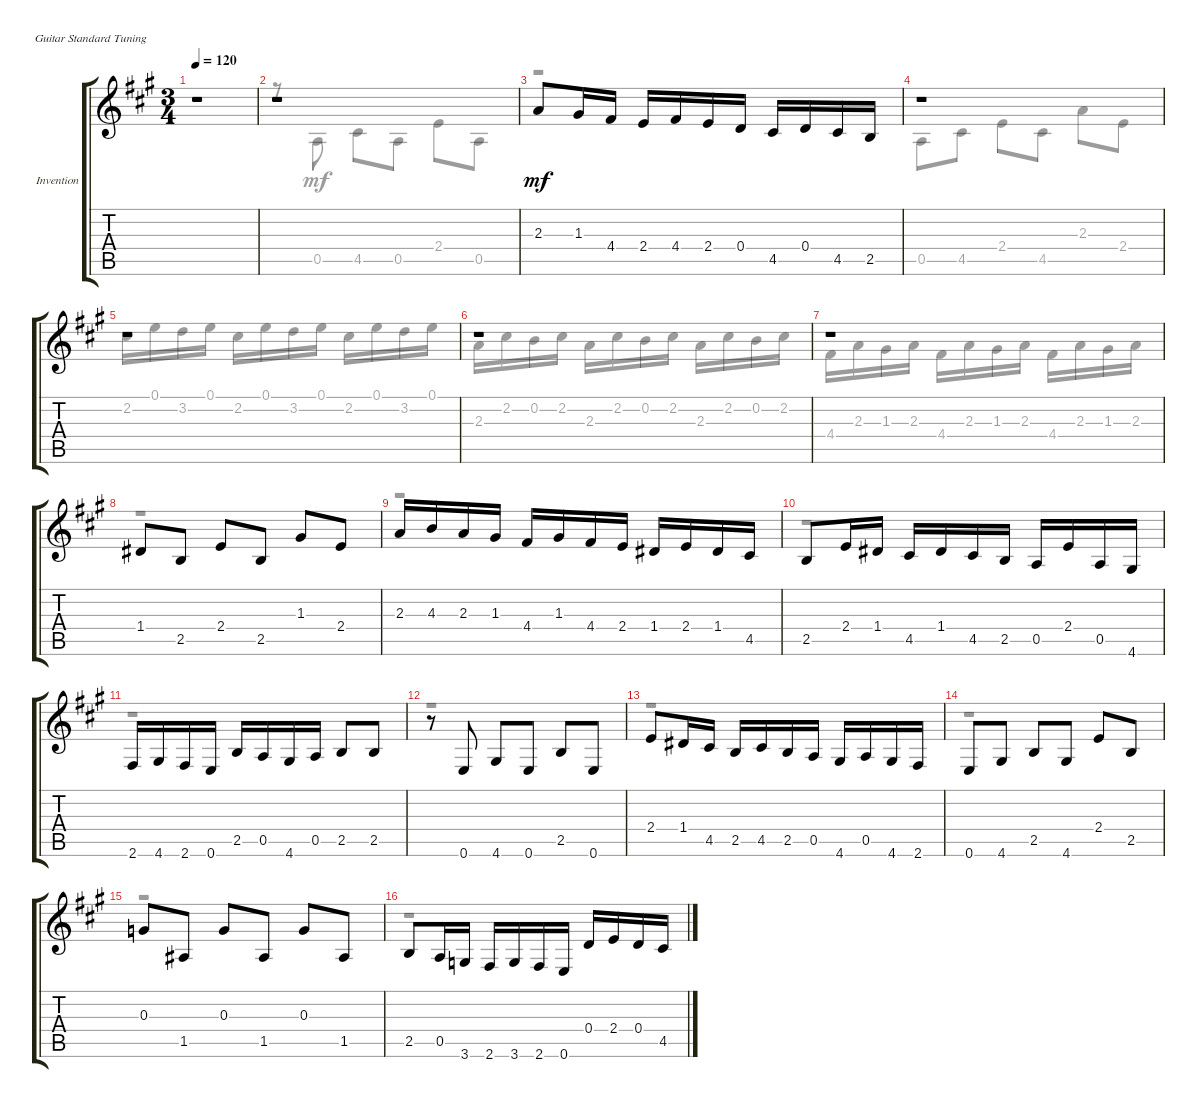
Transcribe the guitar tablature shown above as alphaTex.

\bracketExtendMode groupsimilarinstruments
\firstSystemTrackNameOrientation horizontal
\otherSystemsTrackNameOrientation horizontal
\track ("Invention No. 8 - J. S. Bach" "Invention ") {instrument acousticguitarnylon}
\staff {score tabs}
\tuning (E4 B3 G3 D3 A2 E2)
\voice
\ts (3 4)
\tempo 120
\clef g2
\ks a
r.1{dy mf instrument acousticguitarnylon} |
r.1 |
2.3.8 1.3.16 4.4.16 2.4.16 4.4.16 2.4.16 0.4.16 4.5.16 0.4.16 4.5.16 2.5.16 |
r.1 |
r.1 |
r.1 |
r.1 |
1.4.8 2.5.8 2.4.8 2.5.8 1.3.8 2.4.8 |
2.3.16 4.3.16 2.3.16 1.3.16 4.4.16 1.3.16 4.4.16 2.4.16 1.4.16 2.4.16 1.4.16 4.5.16 |
2.5.8 2.4.16 1.4.16 4.5.16 1.4.16 4.5.16 2.5.16 0.5.16 2.4.16 0.5.16 4.6.16 |
2.6.16 4.6.16 2.6.16 0.6.16 2.5.16 0.5.16 4.6.16 0.5.16 2.5.8 2.5.8 |
r.8 0.6.8 4.6.8 0.6.8 2.5.8 0.6.8 |
2.4.8 1.4.16 4.5.16 2.5.16 4.5.16 2.5.16 0.5.16 4.6.16 0.5.16 4.6.16 2.6.16 |
0.6.8 4.6.8 2.5.8 4.6.8 2.4.8 2.5.8 |
0.3.8 1.5.8 0.3.8 1.5.8 0.3.8 1.5.8 |
2.5.8 0.5.16 3.6.16 2.6.16 3.6.16 2.6.16 0.6.16 0.4.16 2.4.16 0.4.16 4.5.16
\voice
\clef g2
\ottava regular
\simile none
\ks a
r.1{dy mf} |
r.8 0.5.8 4.5.8 0.5.8 2.4.8 0.5.8 |
r.1 |
0.5.8 4.5.8 2.4.8 4.5.8 2.3.8 2.4.8 |
2.2.16 0.1.16 3.2.16 0.1.16 2.2.16 0.1.16 3.2.16 0.1.16 2.2.16 0.1.16 3.2.16 0.1.16 |
2.3.16 2.2.16 0.2.16 2.2.16 2.3.16 2.2.16 0.2.16 2.2.16 2.3.16 2.2.16 0.2.16 2.2.16 |
4.4.16 2.3.16 1.3.16 2.3.16 4.4.16 2.3.16 1.3.16 2.3.16 4.4.16 2.3.16 1.3.16 2.3.16 |
r.1 |
r.1 |
r.1 |
r.1 |
r.1 |
r.1 |
r.1 |
r.1 |
r.1
